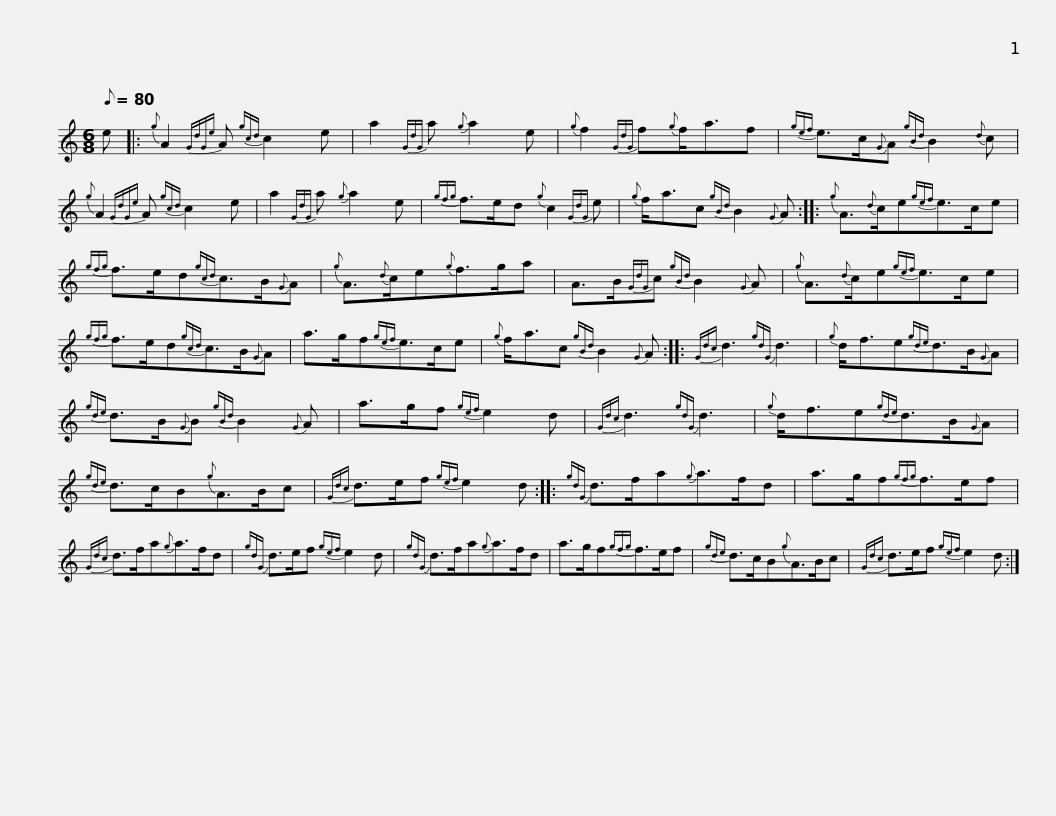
X:1
L:1/8
Q:1/8=80
M:6/8
I:linebreak $
K:C
V:1 treble
V:1
 e |:{g} A2{GdGe} A{gcd} c2 e | a2{GdG} a{g} a2 e |{g} f2{GdG} f{g}f<af |${gef} e>c{G}A{gBd} B2{d} c | %5
{g} A2{GdGe} A{gcd} c2 e | a2{GdG} a{g} a2 e |${gfg} f>ed{g} c2{GdG} e |{g} f<ac{gBd} B2{G} A ::{g} A3/2{d}c/e{gef}e>ce |$ %10
{gfg} f>ed{gcd}c>B{G}A |{g} A3/2{d}c/e{g}f>ga | A>B{GdG}c{gBd} B2{G} A |${g} A3/2{d}c/e{gef}e>ce |{gfg} f>ed{gcd}c>B{G}A | %15
 a>gf{gef}e>ce |${g} f<ac{gBd} B2{G} A ::{Gdc} d3{gdG} d3 |{g} d<fe{gde}d>B{G}A |${gde} d>B{G}B{gBd} B2{G} A | %20
 a>gf{gef} e2 d |{Gdc} d3{gdG} d3 |${g} d<fe{gde}d>B{G}A |{gde} d>cB{g}A>Bc |{Gdc} d>ef{gef} e2 d ::$ %25
{gdG} d>fa{g}a>fd | a>gf{gfg}f>ef |{Gdc} d>fa{g}a>fd |${gdG} d>ef{gef} e2 d |{gdG} d>fa{g}a>fd | %30
 a>gf{gfg}f>ef |${gde} d>cB{g}A>Bc |{Gdc} d>ef{gef} e2 d :| %33
